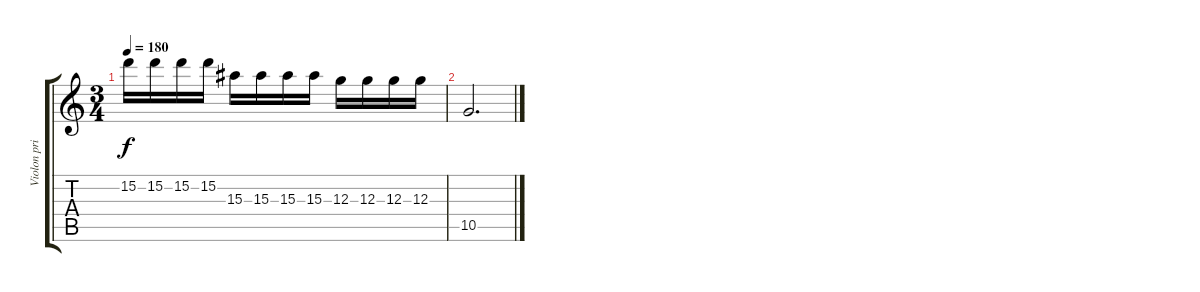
\track ("Violon principal" "Violon pri") {instrument acousticguitarsteel}
\staff {score tabs}
\tuning (E4 B3 G3 D3 A2 E2) {hide}
\ts (3 4)
\tempo 180
\clef g2
\ks c
15.2.16{dy f} 15.2.16 15.2.16 15.2.16 15.3.16 15.3.16 15.3.16 15.3.16 12.3.16 12.3.16 12.3.16 12.3.16 |
10.5.2{d}
